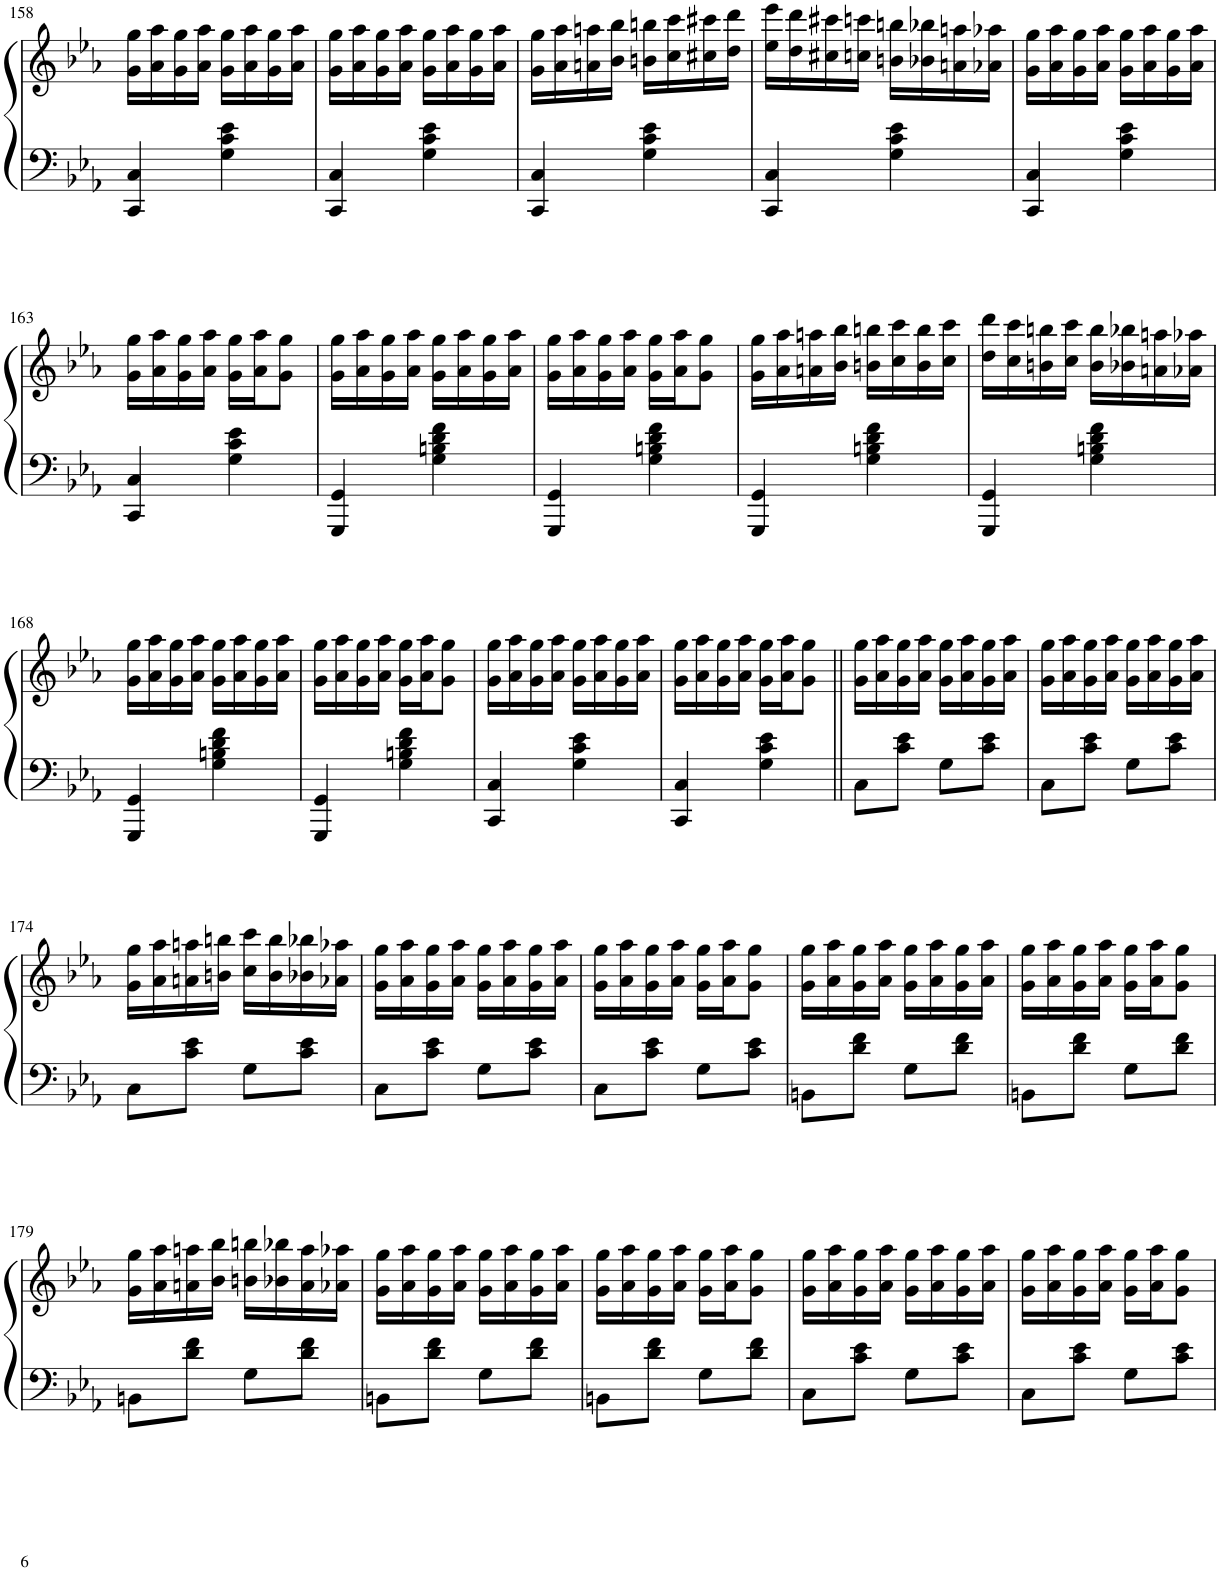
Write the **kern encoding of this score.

**kern	**kern
*part1	*part1
*staff2	*staff1
*I"Piano	*
*I'Pno.	*
!!LO:PB:g=z
*clefF4	*clefG2
*k[b-e-a-]	*k[b-e-a-]
*M2/4	*M2/4
=158	=158
4CC/ 4C/	16g\ 16gg\LL
.	16a-\ 16aa-\
.	16g\ 16gg\
.	16a-\ 16aa-\JJ
4G\ 4c\ 4e-\	16g\ 16gg\LL
.	16a-\ 16aa-\
.	16g\ 16gg\
.	16a-\ 16aa-\JJ
=159	=159
4CC/ 4C/	16g\ 16gg\LL
.	16a-\ 16aa-\
.	16g\ 16gg\
.	16a-\ 16aa-\JJ
4G\ 4c\ 4e-\	16g\ 16gg\LL
.	16a-\ 16aa-\
.	16g\ 16gg\
.	16a-\ 16aa-\JJ
=160	=160
4CC/ 4C/	16g\ 16gg\LL
.	16a-\ 16aa-\
.	16an\ 16aan\
.	16b-\ 16bb-\JJ
4G\ 4c\ 4e-\	16bn\ 16bbn\LL
.	16cc\ 16ccc\
.	16cc#X\ 16ccc#X\
.	16dd\ 16ddd\JJ
=161	=161
4CC/ 4C/	16ee-\ 16eee-\LL
.	16dd\ 16ddd\
.	16cc#X\ 16ccc#X\
.	16ccn\ 16cccn\JJ
4G\ 4c\ 4e-\	16bn\ 16bbn\LL
.	16b-X\ 16bb-X\
.	16an\ 16aan\
.	16a-X\ 16aa-X\JJ
=162	=162
4CC/ 4C/	16g\ 16gg\LL
.	16a-\ 16aa-\
.	16g\ 16gg\
.	16a-\ 16aa-\JJ
4G\ 4c\ 4e-\	16g\ 16gg\LL
.	16a-\ 16aa-\
.	16g\ 16gg\
.	16a-\ 16aa-\JJ
!!LO:LB:g=z
=163	=163
4CC/ 4C/	16g\ 16gg\LL
.	16a-\ 16aa-\
.	16g\ 16gg\
.	16a-\ 16aa-\JJ
4G\ 4c\ 4e-\	16g\ 16gg\LL
.	16a-\ 16aa-\J
.	8g\ 8gg\J
=164	=164
4GGG/ 4GG/	16g\ 16gg\LL
.	16a-\ 16aa-\
.	16g\ 16gg\
.	16a-\ 16aa-\JJ
4G\ 4Bn\ 4d\ 4f\	16g\ 16gg\LL
.	16a-\ 16aa-\
.	16g\ 16gg\
.	16a-\ 16aa-\JJ
=165	=165
4GGG/ 4GG/	16g\ 16gg\LL
.	16a-\ 16aa-\
.	16g\ 16gg\
.	16a-\ 16aa-\JJ
4G\ 4Bn\ 4d\ 4f\	16g\ 16gg\LL
.	16a-\ 16aa-\J
.	8g\ 8gg\J
=166	=166
4GGG/ 4GG/	16g\ 16gg\LL
.	16a-\ 16aa-\
.	16an\ 16aan\
.	16b-\ 16bb-\JJ
4G\ 4Bn\ 4d\ 4f\	16bn\ 16bbn\LL
.	16cc\ 16ccc\
.	16b\ 16bb\
.	16cc\ 16ccc\JJ
=167	=167
4GGG/ 4GG/	16dd\ 16ddd\LL
.	16cc\ 16ccc\
.	16bn\ 16bbn\
.	16cc\ 16ccc\JJ
4G\ 4Bn\ 4d\ 4f\	16b\ 16bb\LL
.	16b-X\ 16bb-X\
.	16an\ 16aan\
.	16a-X\ 16aa-X\JJ
!!LO:LB:g=z
=168	=168
4GGG/ 4GG/	16g\ 16gg\LL
.	16a-\ 16aa-\
.	16g\ 16gg\
.	16a-\ 16aa-\JJ
4G\ 4Bn\ 4d\ 4f\	16g\ 16gg\LL
.	16a-\ 16aa-\
.	16g\ 16gg\
.	16a-\ 16aa-\JJ
=169	=169
4GGG/ 4GG/	16g\ 16gg\LL
.	16a-\ 16aa-\
.	16g\ 16gg\
.	16a-\ 16aa-\JJ
4G\ 4Bn\ 4d\ 4f\	16g\ 16gg\LL
.	16a-\ 16aa-\J
.	8g\ 8gg\J
=170	=170
4CC/ 4C/	16g\ 16gg\LL
.	16a-\ 16aa-\
.	16g\ 16gg\
.	16a-\ 16aa-\JJ
4G\ 4c\ 4e-\	16g\ 16gg\LL
.	16a-\ 16aa-\
.	16g\ 16gg\
.	16a-\ 16aa-\JJ
=171	=171
4CC/ 4C/	16g\ 16gg\LL
.	16a-\ 16aa-\
.	16g\ 16gg\
.	16a-\ 16aa-\JJ
4G\ 4c\ 4e-\	16g\ 16gg\LL
.	16a-\ 16aa-\J
.	8g\ 8gg\J
=172||	=172||
8C\L	16g\ 16gg\LL
.	16a-\ 16aa-\
8c\ 8e-\J	16g\ 16gg\
.	16a-\ 16aa-\JJ
8G\L	16g\ 16gg\LL
.	16a-\ 16aa-\
8c\ 8e-\J	16g\ 16gg\
.	16a-\ 16aa-\JJ
=173	=173
8C\L	16g\ 16gg\LL
.	16a-\ 16aa-\
8c\ 8e-\J	16g\ 16gg\
.	16a-\ 16aa-\JJ
8G\L	16g\ 16gg\LL
.	16a-\ 16aa-\
8c\ 8e-\J	16g\ 16gg\
.	16a-\ 16aa-\JJ
!!LO:LB:g=z
=174	=174
8C\L	16g\ 16gg\LL
.	16a-\ 16aa-\
8c\ 8e-\J	16an\ 16aan\
.	16bn\ 16bbn\JJ
8G\L	16cc\ 16ccc\LL
.	16b\ 16bb\
8c\ 8e-\J	16b-X\ 16bb-X\
.	16a-X\ 16aa-X\JJ
=175	=175
8C\L	16g\ 16gg\LL
.	16a-\ 16aa-\
8c\ 8e-\J	16g\ 16gg\
.	16a-\ 16aa-\JJ
8G\L	16g\ 16gg\LL
.	16a-\ 16aa-\
8c\ 8e-\J	16g\ 16gg\
.	16a-\ 16aa-\JJ
=176	=176
8C\L	16g\ 16gg\LL
.	16a-\ 16aa-\
8c\ 8e-\J	16g\ 16gg\
.	16a-\ 16aa-\JJ
8G\L	16g\ 16gg\LL
.	16a-\ 16aa-\J
8c\ 8e-\J	8g\ 8gg\J
=177	=177
8BBn\L	16g\ 16gg\LL
.	16a-\ 16aa-\
8d\ 8f\J	16g\ 16gg\
.	16a-\ 16aa-\JJ
8G\L	16g\ 16gg\LL
.	16a-\ 16aa-\
8d\ 8f\J	16g\ 16gg\
.	16a-\ 16aa-\JJ
=178	=178
8BBn\L	16g\ 16gg\LL
.	16a-\ 16aa-\
8d\ 8f\J	16g\ 16gg\
.	16a-\ 16aa-\JJ
8G\L	16g\ 16gg\LL
.	16a-\ 16aa-\J
8d\ 8f\J	8g\ 8gg\J
!!LO:LB:g=z
=179	=179
8BBn\L	16g\ 16gg\LL
.	16a-\ 16aa-\
8d\ 8f\J	16an\ 16aan\
.	16b-\ 16bb-\JJ
8G\L	16bn\ 16bbn\LL
.	16b-X\ 16bb-X\
8d\ 8f\J	16a\ 16aa\
.	16a-X\ 16aa-X\JJ
=180	=180
8BBn\L	16g\ 16gg\LL
.	16a-\ 16aa-\
8d\ 8f\J	16g\ 16gg\
.	16a-\ 16aa-\JJ
8G\L	16g\ 16gg\LL
.	16a-\ 16aa-\
8d\ 8f\J	16g\ 16gg\
.	16a-\ 16aa-\JJ
=181	=181
8BBn\L	16g\ 16gg\LL
.	16a-\ 16aa-\
8d\ 8f\J	16g\ 16gg\
.	16a-\ 16aa-\JJ
8G\L	16g\ 16gg\LL
.	16a-\ 16aa-\J
8d\ 8f\J	8g\ 8gg\J
=182	=182
8C\L	16g\ 16gg\LL
.	16a-\ 16aa-\
8c\ 8e-\J	16g\ 16gg\
.	16a-\ 16aa-\JJ
8G\L	16g\ 16gg\LL
.	16a-\ 16aa-\
8c\ 8e-\J	16g\ 16gg\
.	16a-\ 16aa-\JJ
=183	=183
8C\L	16g\ 16gg\LL
.	16a-\ 16aa-\
8c\ 8e-\J	16g\ 16gg\
.	16a-\ 16aa-\JJ
8G\L	16g\ 16gg\LL
.	16a-\ 16aa-\J
8c\ 8e-\J	8g\ 8gg\J
=	=
*-	*-
